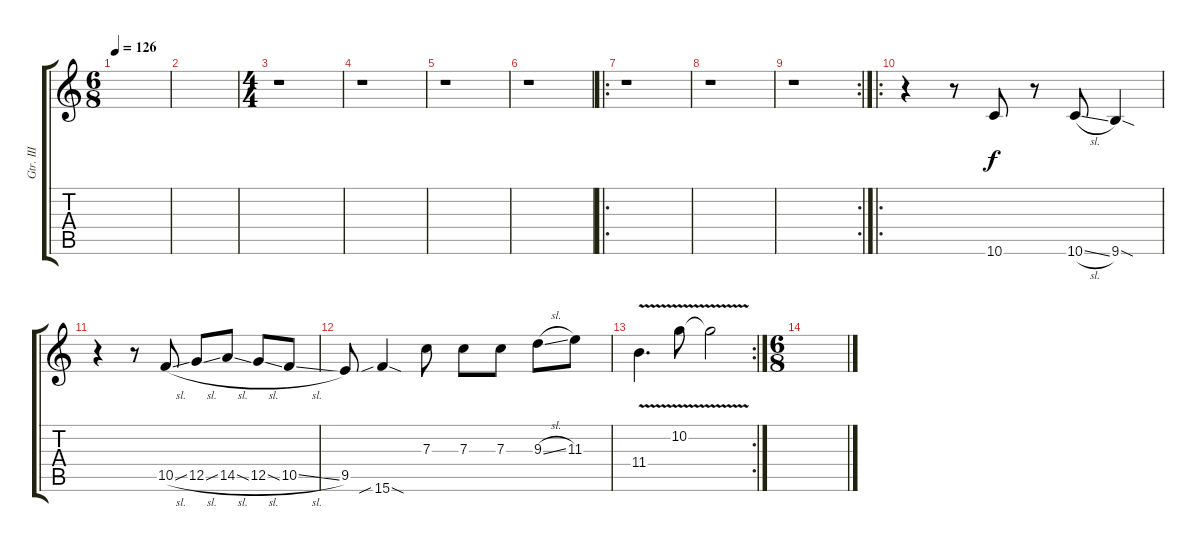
\track ("Gtr. III" "Gtr. III") {instrument overdrivenguitar}
\staff {score tabs}
\tuning (D4 A3 F3 C3 G2 D2) {hide}
\ts (6 8)
\tempo 126
\clef g2
\ks c
|
|
\ts (4 4)
r.1 |
r.1 |
r.1 |
r.1 |
\ro
r.1 |
r.1 |
\rc 2
r.1 |
\ro
r.4 r.8 10.6.8 r.8 10.6{sl}.8 9.6{sod}.4 |
r.4 r.8 10.5{sl}.8 12.5{sl}.8 14.5{sl}.8 12.5{sl}.8 10.5{sl}.8 |
9.5.8 15.6{sib sod}.4 7.3.8 7.3.8 7.3.8 9.3{sl}.8 11.3.8 |
\rc 2
11.4{v}.4{d} 10.2{v}.8 10.2{t}.2 |
\ts (6 8)
